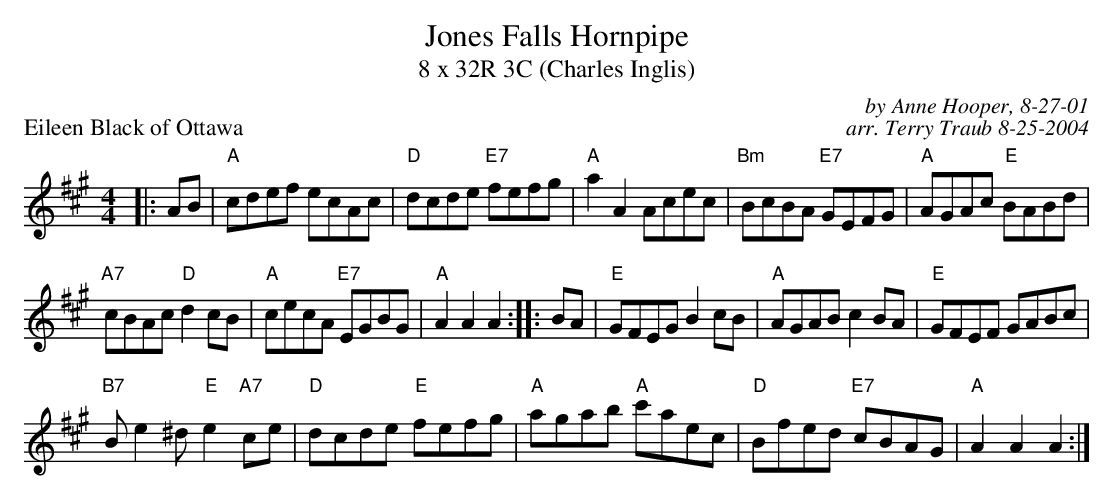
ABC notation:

X:1
T: Jones Falls Hornpipe
T: 8 x 32R 3C (Charles Inglis)
P: Eileen Black of Ottawa
C: by Anne Hooper, 8-27-01
C: arr. Terry Traub 8-25-2004
M: 4/4
K: A
L: 1/8
|: AB|"A"cdef ecAc|"D"dcde "E7"fefg|"A"a2 A2 Acec|"Bm"BcBA "E7"GEFG|"A"AGAc "E"BABd|
"A7"cBAc "D"d2 cB|"A"cecA "E7"EGBG|"A"A2 A2 A2 :||: BA|"E"GFEG B2 cB|"A"AGAB c2 BA|"E"GFEF  GABc|
"B7"B e2 ^d "E"e2 "A7"ce|"D"dcde "E"fefg|"A"agab "A"c'aec|"D"Bfed "E7"cBAG|"A"A2 A2 A2:|
